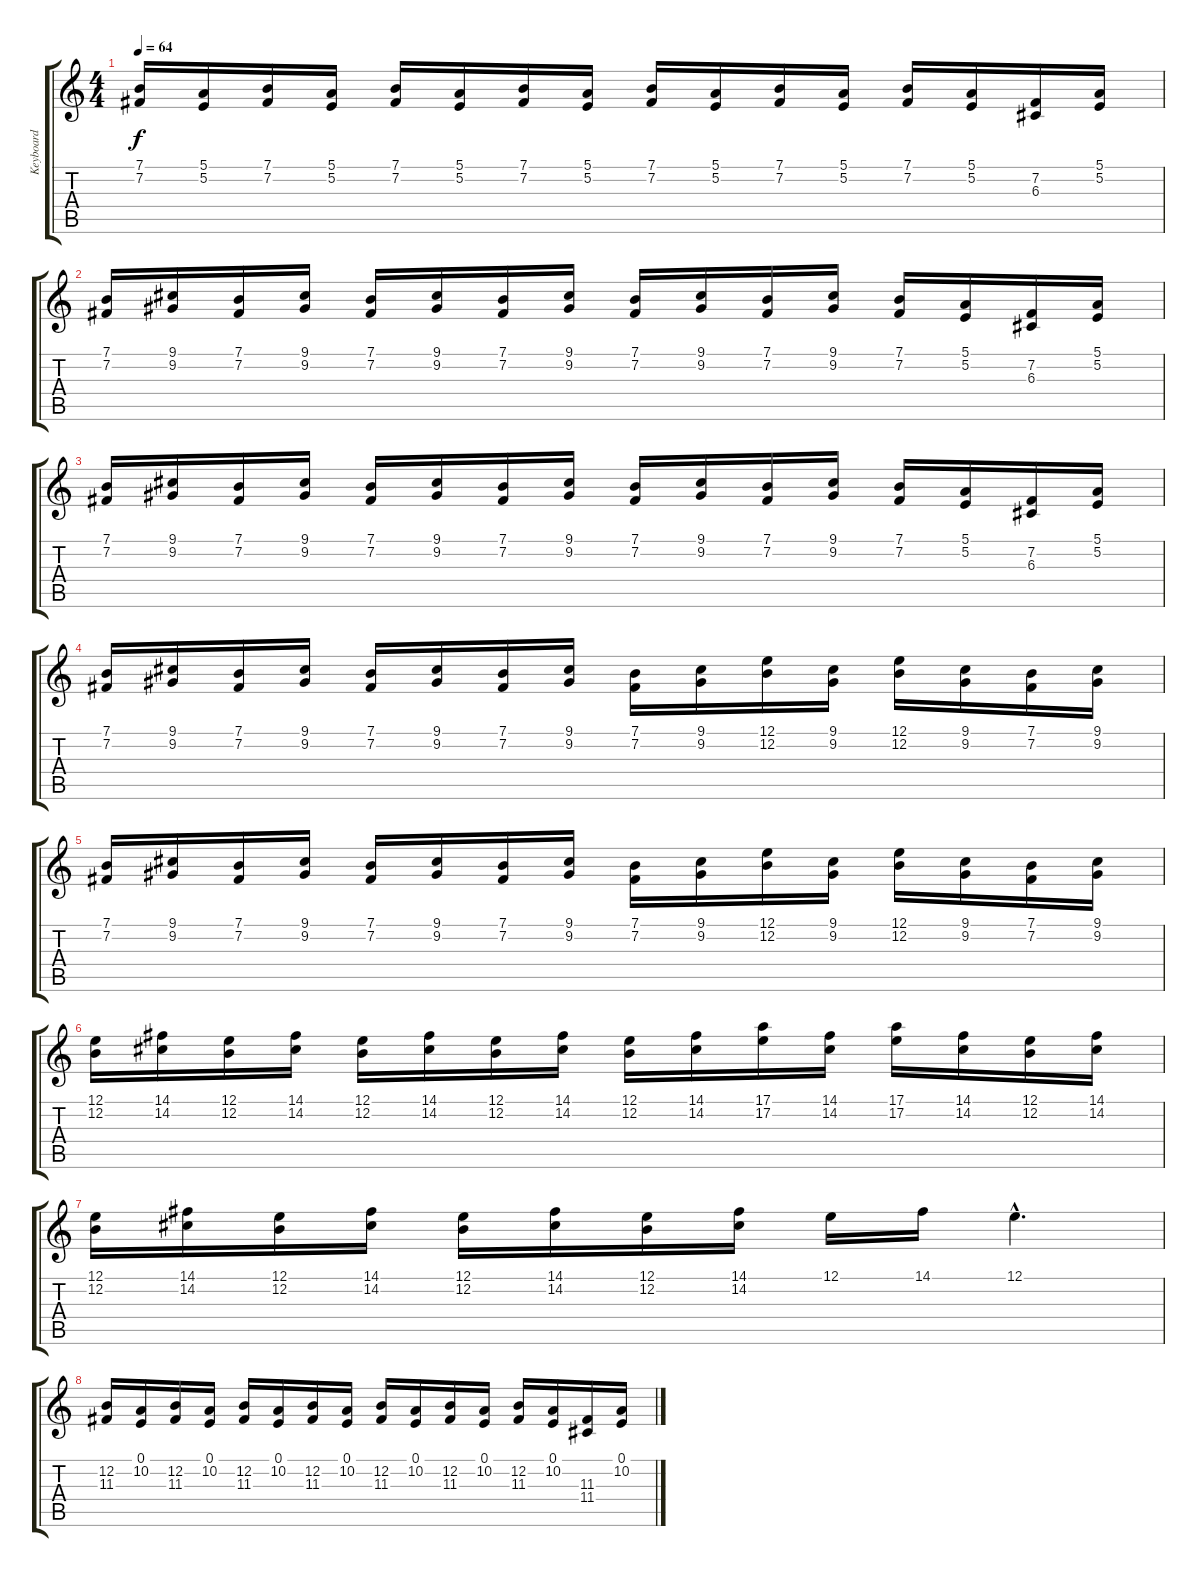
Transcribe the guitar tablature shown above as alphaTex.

\track ("Keyboard" "Keyboard") {instrument pad7halo}
\staff {score tabs}
\tuning (E4 B3 G3 D3 A2 E2) {hide}
\ts (4 4)
\tempo 64
\clef g2
\ks c
(7.1 7.2).16{dy f} (5.1 5.2).16 (7.1 7.2).16 (5.1 5.2).16 (7.1 7.2).16 (5.1 5.2).16 (7.1 7.2).16 (5.1 5.2).16 (7.1 7.2).16 (5.1 5.2).16 (7.1 7.2).16 (5.1 5.2).16 (7.1 7.2).16 (5.1 5.2).16 (7.2 6.3).16 (5.1 5.2).16 |
(7.1 7.2).16 (9.1 9.2).16 (7.1 7.2).16 (9.1 9.2).16 (7.1 7.2).16 (9.1 9.2).16 (7.1 7.2).16 (9.1 9.2).16 (7.1 7.2).16 (9.1 9.2).16 (7.1 7.2).16 (9.1 9.2).16 (7.1 7.2).16 (5.1 5.2).16 (7.2 6.3).16 (5.1 5.2).16 |
(7.1 7.2).16 (9.1 9.2).16 (7.1 7.2).16 (9.1 9.2).16 (7.1 7.2).16 (9.1 9.2).16 (7.1 7.2).16 (9.1 9.2).16 (7.1 7.2).16 (9.1 9.2).16 (7.1 7.2).16 (9.1 9.2).16 (7.1 7.2).16 (5.1 5.2).16 (7.2 6.3).16 (5.1 5.2).16 |
(7.1 7.2).16 (9.1 9.2).16 (7.1 7.2).16 (9.1 9.2).16 (7.1 7.2).16 (9.1 9.2).16 (7.1 7.2).16 (9.1 9.2).16 (7.1 7.2).16 (9.1 9.2).16 (12.1 12.2).16 (9.1 9.2).16 (12.1 12.2).16 (9.1 9.2).16 (7.1 7.2).16 (9.1 9.2).16 |
(7.1 7.2).16 (9.1 9.2).16 (7.1 7.2).16 (9.1 9.2).16 (7.1 7.2).16 (9.1 9.2).16 (7.1 7.2).16 (9.1 9.2).16 (7.1 7.2).16 (9.1 9.2).16 (12.1 12.2).16 (9.1 9.2).16 (12.1 12.2).16 (9.1 9.2).16 (7.1 7.2).16 (9.1 9.2).16 |
(12.1 12.2).16 (14.1 14.2).16 (12.1 12.2).16 (14.1 14.2).16 (12.1 12.2).16 (14.1 14.2).16 (12.1 12.2).16 (14.1 14.2).16 (12.1 12.2).16 (14.1 14.2).16 (17.1 17.2).16 (14.1 14.2).16 (17.1 17.2).16 (14.1 14.2).16 (12.1 12.2).16 (14.1 14.2).16 |
(12.1 12.2).16 (14.1 14.2).16 (12.1 12.2).16 (14.1 14.2).16 (12.1 12.2).16 (14.1 14.2).16 (12.1 12.2).16 (14.1 14.2).16 12.1.16 14.1.16 12.1{hac}.4{d} |
(12.2 11.3).16 (0.1 10.2).16 (12.2 11.3).16 (0.1 10.2).16 (12.2 11.3).16 (0.1 10.2).16 (12.2 11.3).16 (0.1 10.2).16 (12.2 11.3).16 (0.1 10.2).16 (12.2 11.3).16 (0.1 10.2).16 (12.2 11.3).16 (0.1 10.2).16 (11.3 11.4).16 (0.1 10.2).16
